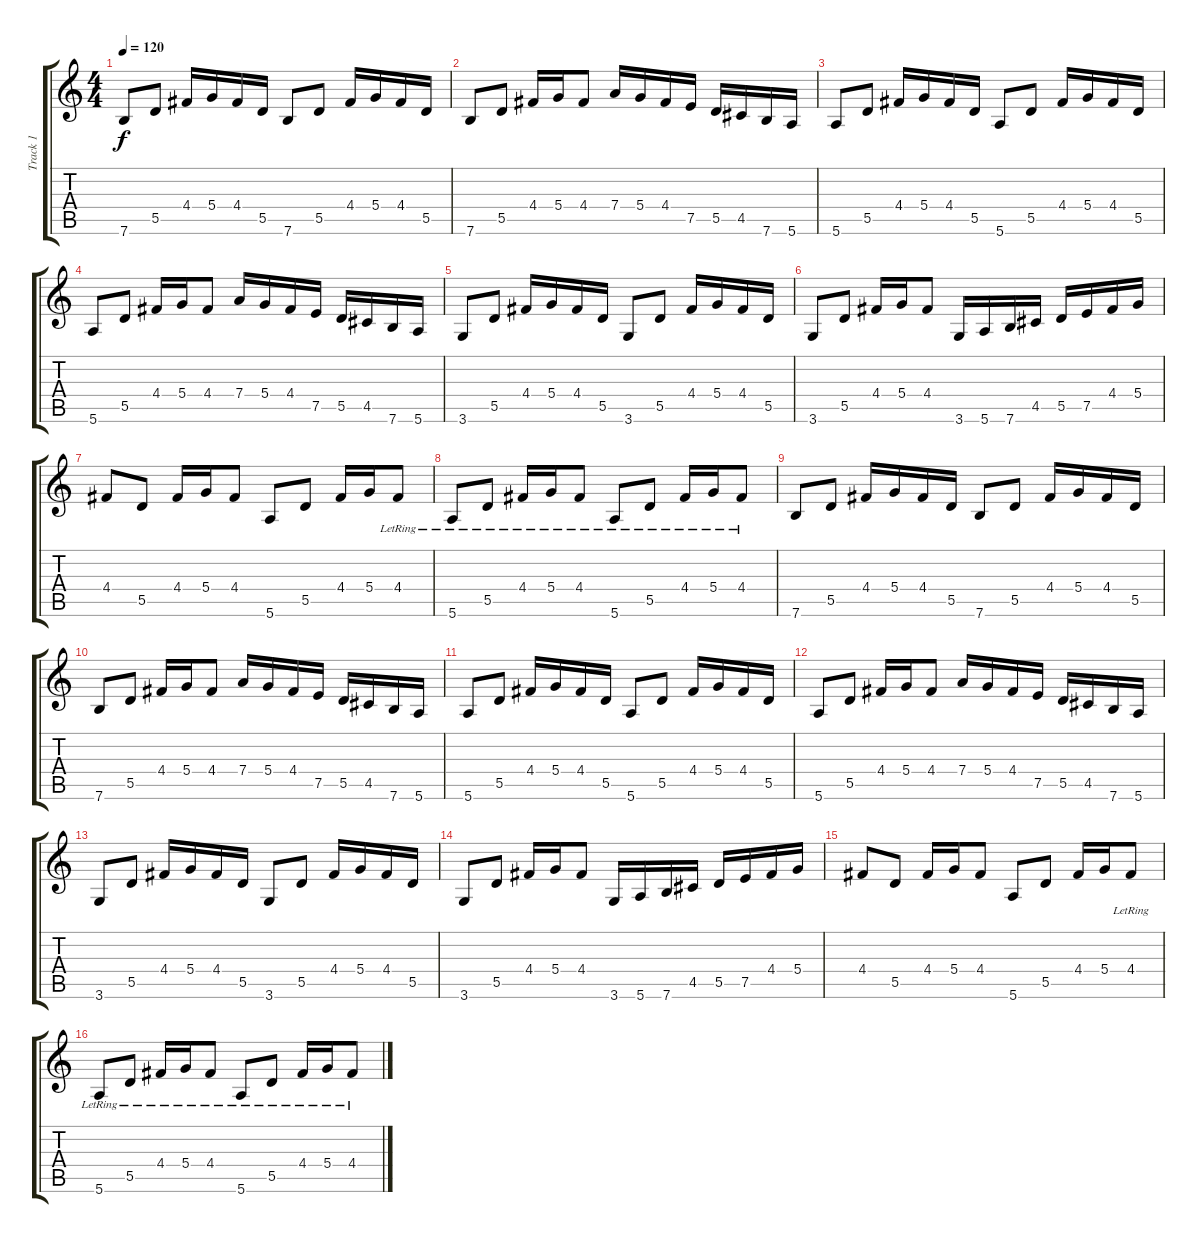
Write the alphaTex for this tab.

\track ("Track 1" "Track 1") {instrument acousticguitarsteel}
\staff {score tabs}
\tuning (E4 B3 G3 D3 A2 E2) {hide}
\ts (4 4)
\tempo 120
\clef g2
\ks c
7.6.8{dy f} 5.5.8 4.4.16 5.4.16 4.4.16 5.5.16 7.6.8 5.5.8 4.4.16 5.4.16 4.4.16 5.5.16 |
7.6.8 5.5.8 4.4.16 5.4.16 4.4.8 7.4.16 5.4.16 4.4.16 7.5.16 5.5.16 4.5.16 7.6.16 5.6.16 |
5.6.8 5.5.8 4.4.16 5.4.16 4.4.16 5.5.16 5.6.8 5.5.8 4.4.16 5.4.16 4.4.16 5.5.16 |
5.6.8 5.5.8 4.4.16 5.4.16 4.4.8 7.4.16 5.4.16 4.4.16 7.5.16 5.5.16 4.5.16 7.6.16 5.6.16 |
3.6.8 5.5.8 4.4.16 5.4.16 4.4.16 5.5.16 3.6.8 5.5.8 4.4.16 5.4.16 4.4.16 5.5.16 |
3.6.8 5.5.8 4.4.16 5.4.16 4.4.8 3.6.16 5.6.16 7.6.16 4.5.16 5.5.16 7.5.16 4.4.16 5.4.16 |
4.4.8 5.5.8 4.4.16 5.4.16 4.4.8 5.6.8 5.5.8 4.4.16 5.4.16 4.4{lr}.8 |
5.6{lr}.8 5.5{lr}.8 4.4{lr}.16 5.4{lr}.16 4.4{lr}.8 5.6{lr}.8 5.5{lr}.8 4.4{lr}.16 5.4{lr}.16 4.4{lr}.8 |
7.6.8 5.5.8 4.4.16 5.4.16 4.4.16 5.5.16 7.6.8 5.5.8 4.4.16 5.4.16 4.4.16 5.5.16 |
7.6.8 5.5.8 4.4.16 5.4.16 4.4.8 7.4.16 5.4.16 4.4.16 7.5.16 5.5.16 4.5.16 7.6.16 5.6.16 |
5.6.8 5.5.8 4.4.16 5.4.16 4.4.16 5.5.16 5.6.8 5.5.8 4.4.16 5.4.16 4.4.16 5.5.16 |
5.6.8 5.5.8 4.4.16 5.4.16 4.4.8 7.4.16 5.4.16 4.4.16 7.5.16 5.5.16 4.5.16 7.6.16 5.6.16 |
3.6.8 5.5.8 4.4.16 5.4.16 4.4.16 5.5.16 3.6.8 5.5.8 4.4.16 5.4.16 4.4.16 5.5.16 |
3.6.8 5.5.8 4.4.16 5.4.16 4.4.8 3.6.16 5.6.16 7.6.16 4.5.16 5.5.16 7.5.16 4.4.16 5.4.16 |
4.4.8 5.5.8 4.4.16 5.4.16 4.4.8 5.6.8 5.5.8 4.4.16 5.4.16 4.4{lr}.8 |
5.6{lr}.8 5.5{lr}.8 4.4{lr}.16 5.4{lr}.16 4.4{lr}.8 5.6{lr}.8 5.5{lr}.8 4.4{lr}.16 5.4{lr}.16 4.4{lr}.8
